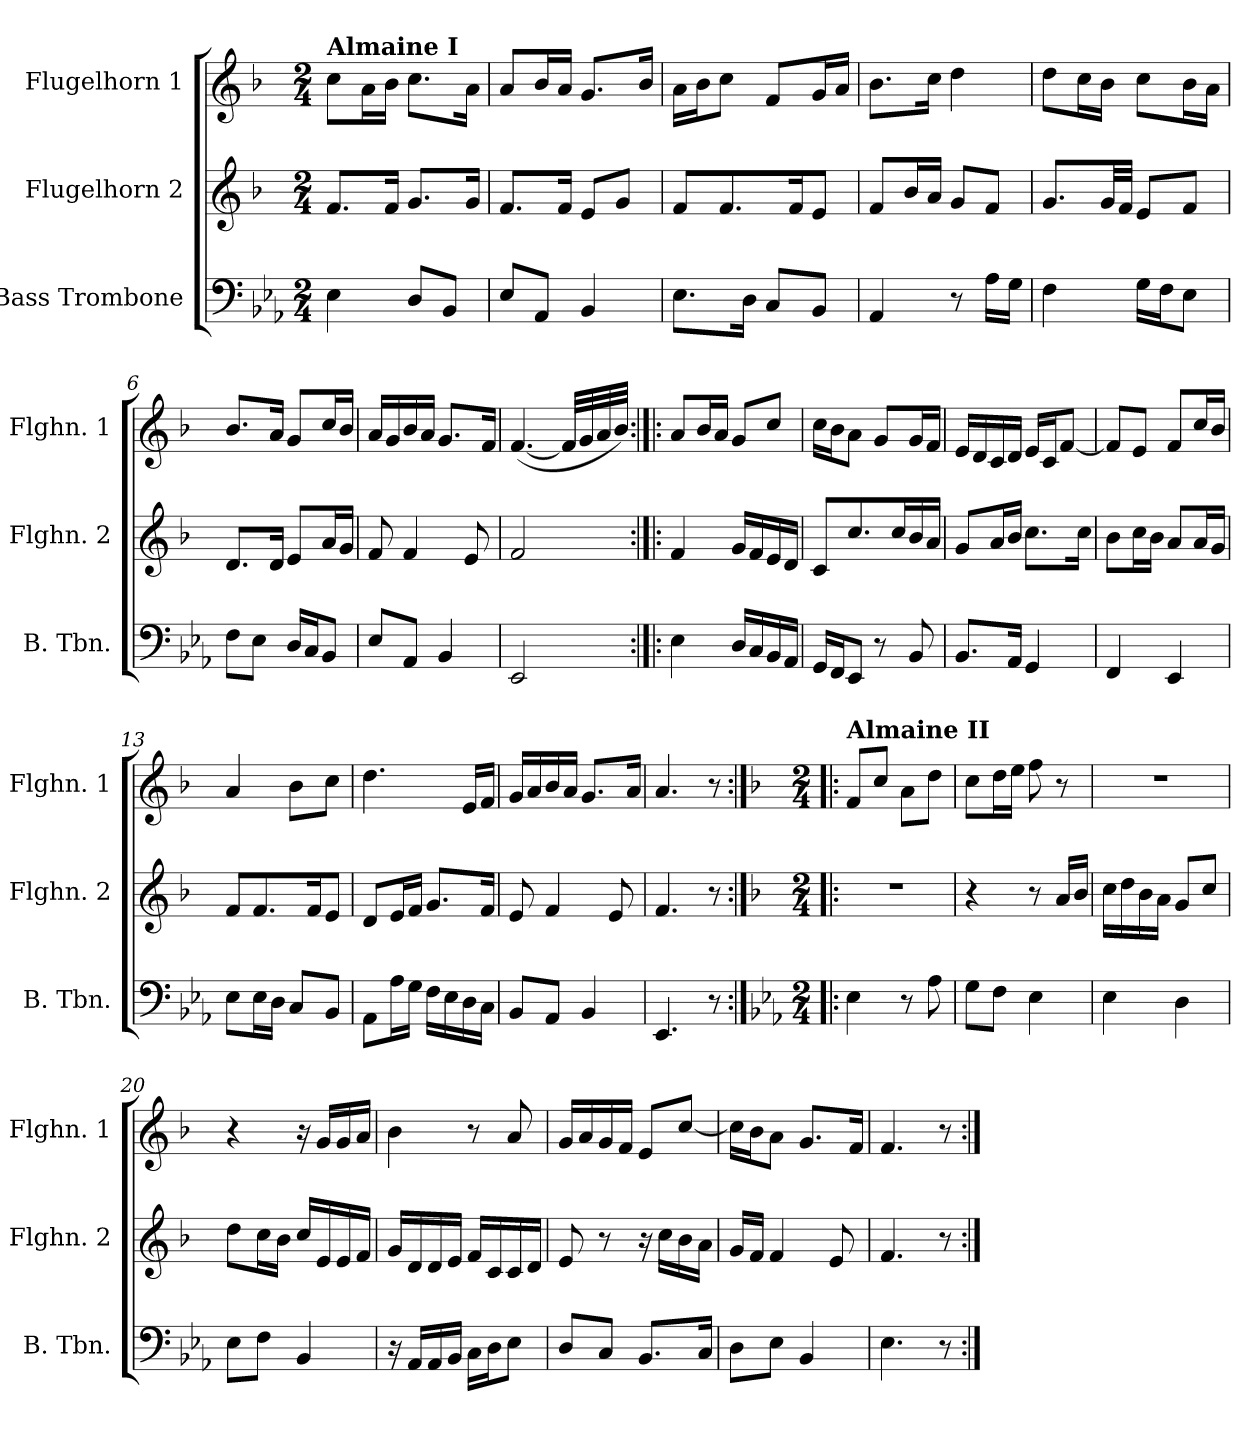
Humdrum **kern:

**kern	**kern	**kern
*part3	*part2	*part1
*staff3	*staff2	*staff1
*I"Bass Trombone	*I"Flugelhorn 2	*I"Flugelhorn 1
*I'B. Tbn.	*I'Flghn. 2	*I'Flghn. 1
*clefF4	*clefG2	*clefG2
*	*ITrd1c2	*ITrd1c2
*k[b-e-a-]	*k[b-e-a-]	*k[b-e-a-]
*E-:	*E-:	*E-:
*M2/4	*M2/4	*M2/4
*MM90	*MM90	*MM90
=1	=1	=1
!	!	!LO:TX:a:B:t=Almaine I
4E-\	8.e-/L	8b-\L
.	.	16g\L
.	16e-/Jk	16a-\JJ
8D/L	8.f/L	8.b-\L
8BB-/J	.	.
.	16f/Jk	16g\Jk
=2	=2	=2
8E-/L	8.e-/L	8g/L
8AA-/J	.	16a-/L
.	16e-/Jk	16g/JJ
4BB-/	8d/L	8.f/L
.	8f/J	.
.	.	16a-/Jk
=3	=3	=3
8.E-\L	8e-/L	16g\LL
.	.	16a-\J
.	8.e-/	8b-\J
16D\Jk	.	.
8C/L	.	8e-/L
.	16e-/k	.
8BB-/J	8d/J	16f/L
.	.	16g/JJ
=4	=4	=4
4AA-/	8e-/L	8.a-\L
.	16a-/L	.
.	16g/JJ	16b-\Jk
8r	8f/L	4cc\
16A-\LL	8e-/J	.
16G\JJ	.	.
=5	=5	=5
4F\	8.f/L	8cc\L
.	.	16b-\L
.	32f/LL	16a-\JJ
.	32e-/JJJ	.
16G\LL	8d/L	8b-\L
16F\J	.	.
8E-\J	8e-/J	16a-\L
.	.	16g\JJ
=6	=6	=6
8F\L	8.c/L	8.a-/L
8E-\J	.	.
.	16c/Jk	16g/Jk
16D/LL	8d/L	8f/L
16C/J	.	.
8BB-/J	16g/L	16b-/L
.	16f/JJ	16a-/JJ
!!LO:LB:g=z
=7	=7	=7
8E-/L	8e-/	16g/LL
.	.	16f/
8AA-/J	4e-/	16a-/
.	.	16g/JJ
4BB-/	.	8.f/L
.	8d/	.
.	.	16e-/Jk
=8	=8	=8
2EE-/	2e-/	(<[4.e-/
.	.	32e-/LLL]
.	.	32f/
.	.	32g/
.	.	32a-/JJJ)
=9:|!|:	=9:|!|:	=9:|!|:
4E-\	4e-/	8g/L
.	.	16a-/L
.	.	16g/JJ
16D/LL	16f/LL	8f/L
16C/	16e-/	.
16BB-/	16d/	8b-/J
16AA-/JJ	16c/JJ	.
=10	=10	=10
16GG/LL	8B-/L	16b-\LL
16FF/J	.	16a-\J
8EE-/J	8.b-/	8g\J
8r	.	8f/L
.	16b-/L	.
8BB-/	16a-/	16f/L
.	16g/JJ	16e-/JJ
=11	=11	=11
8.BB-/L	8f/L	16d/LL
.	.	16c/
.	16g/L	16B-/
16AA-/Jk	16a-/JJ	16c/JJ
4GG/	8.b-\L	16d/LL
.	.	16B-/J
.	.	[8e-/J
.	16b-\Jk	.
=12	=12	=12
4FF/	8a-\L	8e-/L]
.	16b-\L	8d/J
.	16a-\JJ	.
4EE-/	8g/L	8e-/L
.	16g/L	16b-/L
.	16f/JJ	16a-/JJ
=13	=13	=13
8E-\L	8e-/L	4g/
16E-\L	8.e-/	.
16D\JJ	.	.
8C/L	.	8a-\L
.	16e-/k	.
8BB-/J	8d/J	8b-\J
!!LO:LB:g=z
=14	=14	=14
8AA-\L	8c/L	4.cc\
16A-\L	16d/L	.
16G\JJ	16e-/JJ	.
16F\LL	8.f/L	.
16E-\	.	.
16D\	.	16d/LL
16C\JJ	16e-/Jk	16e-/JJ
=15	=15	=15
8BB-/L	8d/	16f/LL
.	.	16g/
8AA-/J	4e-/	16a-/
.	.	16g/JJ
4BB-/	.	8.f/L
.	8d/	.
.	.	16g/Jk
=16	=16	=16
4.EE-/	4.e-/	4.g/
8r	8r	8r
=17:|!|:	=17:|!|:	=17:|!|:
*k[b-e-a-]	*k[b-e-a-]	*k[b-e-a-]
*E-:	*E-:	*E-:
*M2/4	*M2/4	*M2/4
!	!	!LO:TX:a:B:t=Almaine II
4E-\	2r	8e-/L
.	.	8b-/J
8r	.	8g\L
8A-\	.	8cc\J
=18	=18	=18
8G\L	4r	8b-\L
8F\J	.	16cc\L
.	.	16dd\JJ
4E-\	8r	8ee-\
.	16g/LL	8r
.	16a-/JJ	.
=19	=19	=19
4E-\	16b-\LL	2r
.	16cc\	.
.	16a-\	.
.	16g\JJ	.
4D\	8f/L	.
.	8b-/J	.
=20	=20	=20
8E-\L	8cc\L	4r
8F\J	16b-\L	.
.	16a-\JJ	.
4BB-/	16b-/LL	16r
.	16d/	16f/LL
.	16d/	16f/
.	16e-/JJ	16g/JJ
!!LO:LB:g=z
=21	=21	=21
16r	16f/LL	4a-\
16AA-/LL	16c/	.
16AA-/	16c/	.
16BB-/JJ	16d/JJ	.
16C\LL	16e-/LL	8r
16D\J	16B-/	.
8E-\J	16B-/	8g/
.	16c/JJ	.
=22	=22	=22
8D/L	8d/	16f/LL
.	.	16g/
8C/J	8r	16f/
.	.	16e-/JJ
8.BB-/L	16r	8d/L
.	16b-\LL	.
.	16a-\	[8b-/J
16C/Jk	16g\JJ	.
=23	=23	=23
8D\L	16f/LL	16b-\LL]
.	16e-/JJ	16a-\J
8E-\J	4e-/	8g\J
4BB-/	.	8.f/L
.	8d/	.
.	.	16e-/Jk
=24	=24	=24
4.E-\	4.e-/	4.e-/
8r	8r	8r
=:|!	=:|!	=:|!
*-	*-	*-
